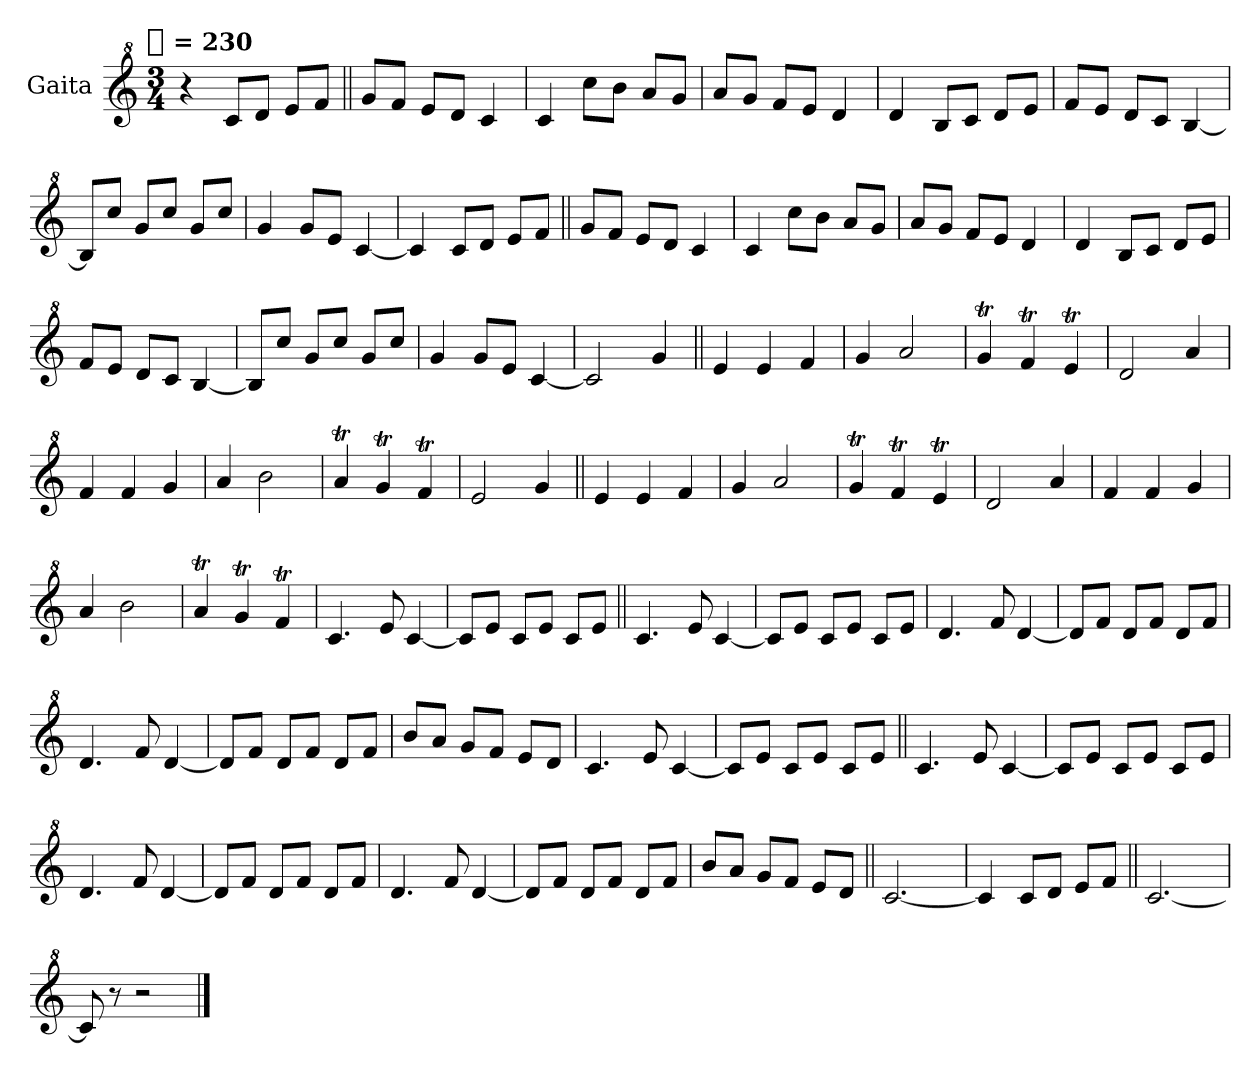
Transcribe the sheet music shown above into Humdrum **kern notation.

**kern
*part1
*staff1
*I"Gaita
*clefG^2
*k[]
!!LO:TX:omd:t=[quarter] = 230
*M3/4
*MM230
=1
4r
8ccL
8ddJ
8eeL
8ffJ
=||
8ggL
8ffJ
8eeL
8ddJ
4cc
=
4cc
8cccL
8bbJ
8aaL
8ggJ
=
8aaL
8ggJ
8ffL
8eeJ
4dd
=
4dd
8bL
8ccJ
8ddL
8eeJ
=
8ffL
8eeJ
8ddL
8ccJ
[4b
=
8bL]
8cccJ
8ggL
8cccJ
8ggL
8cccJ
=
4gg
8ggL
8eeJ
[4cc
=
4cc]
8ccL
8ddJ
8eeL
8ffJ
=||
8ggL
8ffJ
8eeL
8ddJ
4cc
=
4cc
8cccL
8bbJ
8aaL
8ggJ
=
8aaL
8ggJ
8ffL
8eeJ
4dd
=
4dd
8bL
8ccJ
8ddL
8eeJ
=
8ffL
8eeJ
8ddL
8ccJ
[4b
=
8bL]
8cccJ
8ggL
8cccJ
8ggL
8cccJ
=
4gg
8ggL
8eeJ
[4cc
=
2cc]
4gg
=||
4ee
4ee
4ff
=
4gg
2aa
=
4ggT
4ffT
4eet
=
2dd
4aa
=
4ff
4ff
4gg
=
4aa
2bb
=
4aaT
4ggT
4ffT
=
2ee
4gg
=||
4ee
4ee
4ff
=
4gg
2aa
=
4ggT
4ffT
4eet
=
2dd
4aa
=
4ff
4ff
4gg
=
4aa
2bb
=
4aaT
4ggT
4ffT
=
4.cc
8ee
[4cc
=
8ccL]
8eeJ
8ccL
8eeJ
8ccL
8eeJ
=||
4.cc
8ee
[4cc
=
8ccL]
8eeJ
8ccL
8eeJ
8ccL
8eeJ
=
4.dd
8ff
[4dd
=
8ddL]
8ffJ
8ddL
8ffJ
8ddL
8ffJ
=
4.dd
8ff
[4dd
=
8ddL]
8ffJ
8ddL
8ffJ
8ddL
8ffJ
=
8bbL
8aaJ
8ggL
8ffJ
8eeL
8ddJ
=
4.cc
8ee
[4cc
=
8ccL]
8eeJ
8ccL
8eeJ
8ccL
8eeJ
=||
4.cc
8ee
[4cc
=
8ccL]
8eeJ
8ccL
8eeJ
8ccL
8eeJ
=
4.dd
8ff
[4dd
=
8ddL]
8ffJ
8ddL
8ffJ
8ddL
8ffJ
=
4.dd
8ff
[4dd
=
8ddL]
8ffJ
8ddL
8ffJ
8ddL
8ffJ
=
8bbL
8aaJ
8ggL
8ffJ
8eeL
8ddJ
=||
[2.cc
=
4cc]
8ccL
8ddJ
8eeL
8ffJ
=||
[2.cc
=
8cc]
8r
2r
==
*-
